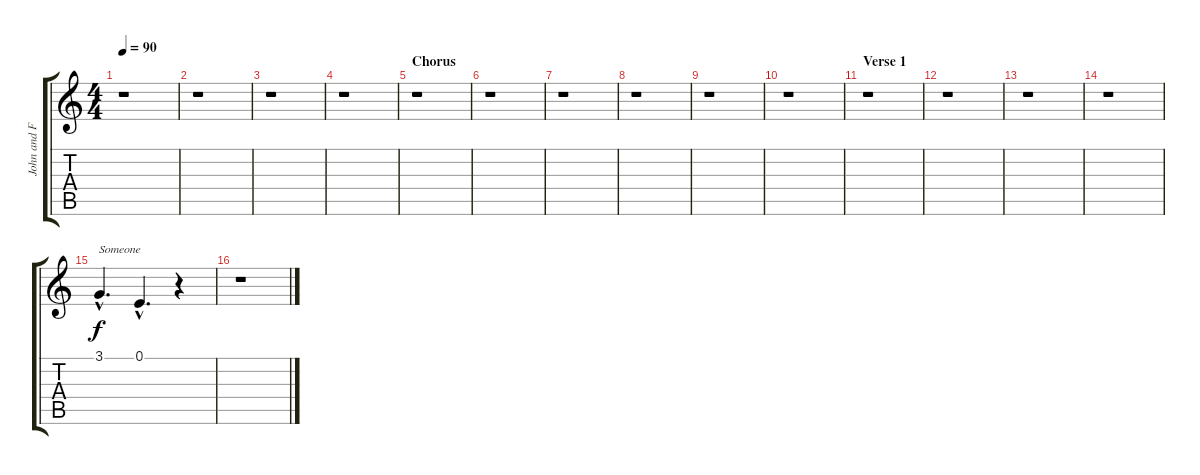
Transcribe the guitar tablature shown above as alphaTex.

\track ("John and Flea Vocals" "John and F") {instrument sopranosax}
\staff {score tabs}
\tuning (E4 B3 G3 D3 A2 E2) {hide}
\ts (4 4)
\tempo 90
\clef g2
\ks c
r.1{dy f instrument sopranosax} |
r.1 |
r.1 |
r.1 |
\section ("" "Chorus")
r.1 |
r.1 |
r.1 |
r.1 |
r.1 |
r.1 |
\section ("" "Verse 1")
r.1 |
r.1 |
r.1 |
r.1 |
3.1{hac}.4{d txt "Someone"} 0.1{hac}.4{d} r.4 |
r.1
